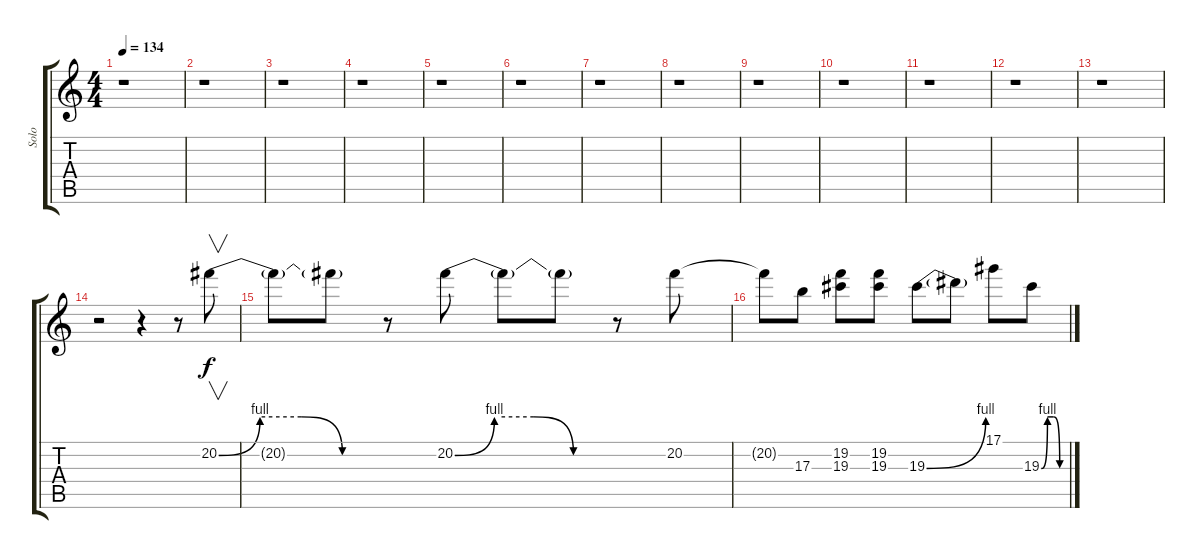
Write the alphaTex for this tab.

\track ("Solo" "Solo") {instrument distortionguitar}
\staff {score tabs}
\tuning (Eb4 Bb3 Gb3 Db3 Ab2 Eb2) {hide}
\ts (4 4)
\tempo 134
\clef g2
\ks c
r.1{dy f} |
r.1 |
r.1 |
r.1 |
r.1 |
r.1 |
r.1 |
r.1 |
r.1 |
r.1 |
r.1 |
r.1 |
r.1 |
r.2 r.4 r.8 20.2{be (custom 0 0 15 4 30 4 45 0 60 0)}.8{v} |
20.2{t}.8 20.2{t}.8 r.8 20.2{be (custom 0 0 15 4 30 4 45 0 60 0)}.8 20.2{t}.8 20.2{t}.8 r.8 20.2.8 |
20.2{t}.8 17.3.8 (19.2 19.3).8 (19.2 19.3).8 19.3{be (bend 0 0 60 4)}.8 19.3{t}.8 17.1.8 19.3{be (custom 0 0 15 4 30 4 45 0 60 0)}.8
